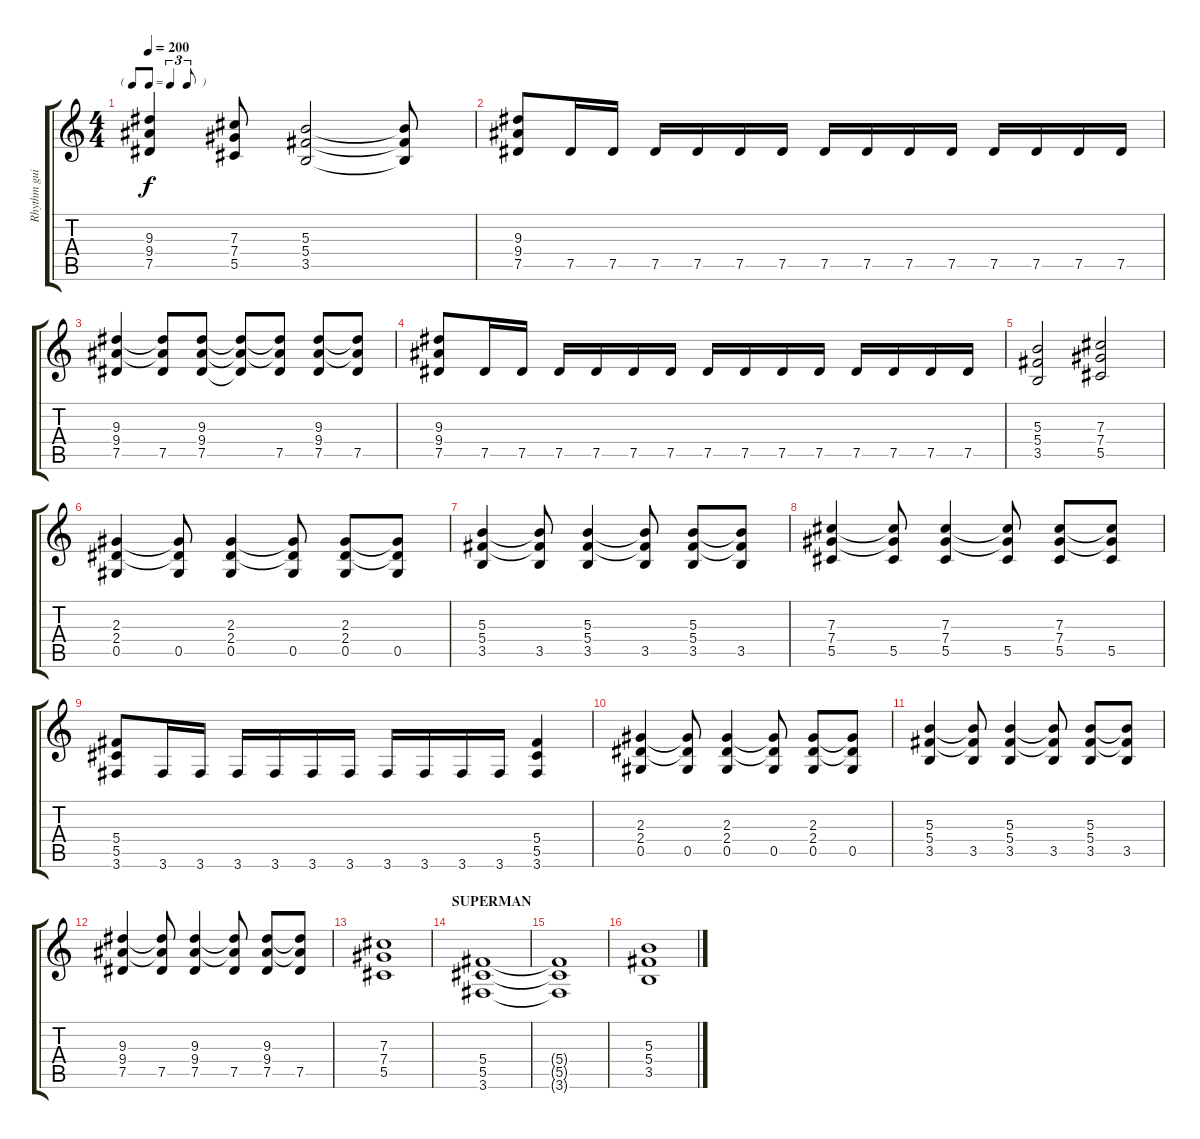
\track ("Rhythm guitar 1 (retard 1)" "Rhythm gui") {instrument distortionguitar}
\staff {score tabs}
\tuning (Eb4 Bb3 Gb3 Db3 Ab2 Eb2) {hide}
\ts (4 4)
\tf triplet8th
\tempo 200
\clef g2
\ks c
(9.3 9.4 7.5).4{dy f} (7.3 7.4 5.5).8 (5.3 5.4 3.5).2 (5.3{t} 5.4{t} 3.5{t}).8 |
(9.3 9.4 7.5).8 7.5.16 7.5.16 7.5.16 7.5.16 7.5.16 7.5.16 7.5.16 7.5.16 7.5.16 7.5.16 7.5.16 7.5.16 7.5.16 7.5.16 |
(9.3 9.4 7.5).4 (9.3{t} 9.4{t} 7.5).8 (9.3 9.4 7.5).8 (9.3{t} 9.4{t} 7.5{t}).8 (9.3{t} 9.4{t} 7.5).8 (9.3 9.4 7.5).8 (9.3{t} 9.4{t} 7.5).8 |
(9.3 9.4 7.5).8 7.5.16 7.5.16 7.5.16 7.5.16 7.5.16 7.5.16 7.5.16 7.5.16 7.5.16 7.5.16 7.5.16 7.5.16 7.5.16 7.5.16 |
(5.3 5.4 3.5).2 (7.3 7.4 5.5).2 |
(2.3 2.4 0.5).4 (2.3{t} 2.4{t} 0.5).8 (2.3 2.4 0.5).4 (2.3{t} 2.4{t} 0.5).8 (2.3 2.4 0.5).8 (2.3{t} 2.4{t} 0.5).8 |
(5.3 5.4 3.5).4 (5.3{t} 5.4{t} 3.5).8 (5.3 5.4 3.5).4 (5.3{t} 5.4{t} 3.5).8 (5.3 5.4 3.5).8 (5.3{t} 5.4{t} 3.5).8 |
(7.3 7.4 5.5).4 (7.3{t} 7.4{t} 5.5).8 (7.3 7.4 5.5).4 (7.3{t} 7.4{t} 5.5).8 (7.3 7.4 5.5).8 (7.3{t} 7.4{t} 5.5).8 |
(5.4 5.5 3.6).8 3.6.16 3.6.16 3.6.16 3.6.16 3.6.16 3.6.16 3.6.16 3.6.16 3.6.16 3.6.16 (5.4 5.5 3.6).4 |
(2.3 2.4 0.5).4 (2.3{t} 2.4{t} 0.5).8 (2.3 2.4 0.5).4 (2.3{t} 2.4{t} 0.5).8 (2.3 2.4 0.5).8 (2.3{t} 2.4{t} 0.5).8 |
(5.3 5.4 3.5).4 (5.3{t} 5.4{t} 3.5).8 (5.3 5.4 3.5).4 (5.3{t} 5.4{t} 3.5).8 (5.3 5.4 3.5).8 (5.3{t} 5.4{t} 3.5).8 |
(9.3 9.4 7.5).4 (9.3{t} 9.4{t} 7.5).8 (9.3 9.4 7.5).4 (9.3{t} 9.4{t} 7.5).8 (9.3 9.4 7.5).8 (9.3{t} 9.4{t} 7.5).8 |
(7.3 7.4 5.5).1 |
\section ("" "SUPERMAN")
(5.4 5.5 3.6).1 |
(5.4{t} 5.5{t} 3.6{t}).1 |
(5.3 5.4 3.5).1
